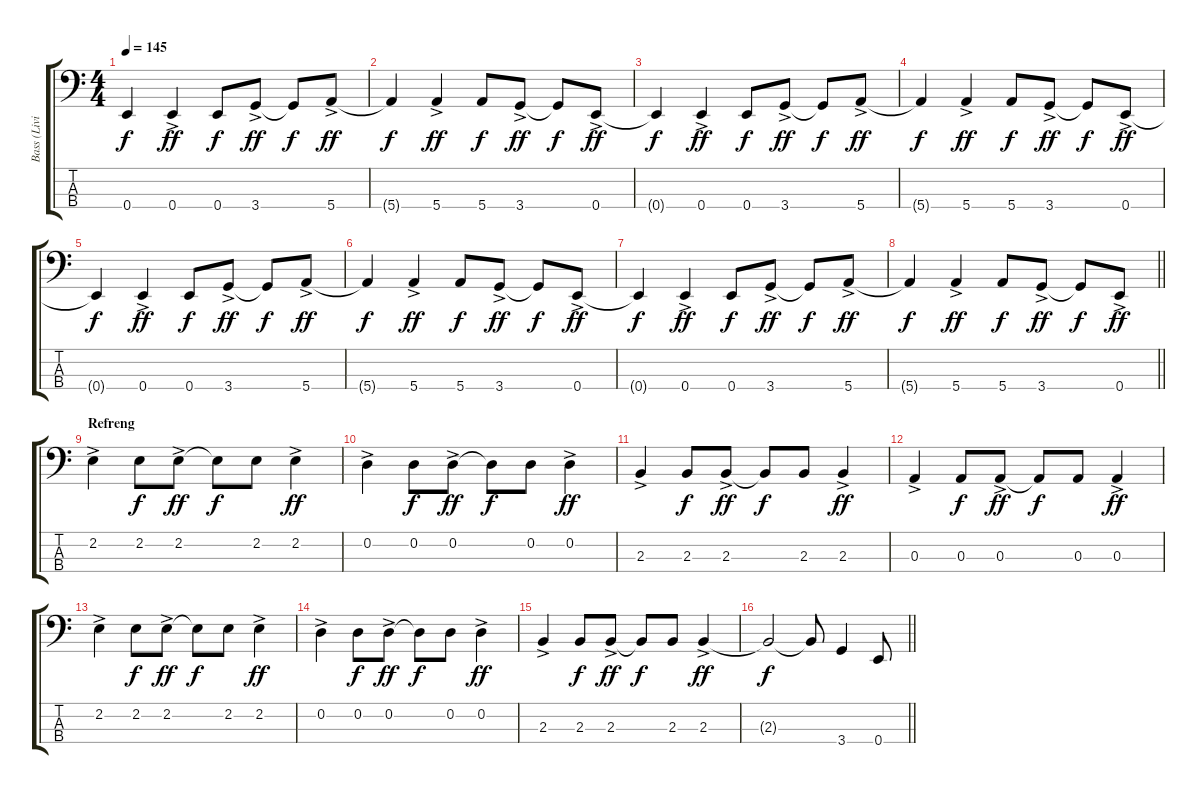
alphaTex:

\track ("Bass (Livio)" "Bass (Livi") {instrument electricbasspick}
\staff {score tabs}
\tuning (G2 D2 A1 E1) {hide}
\ts (4 4)
\tempo 145
\clef f4
\ks c
0.4{t}.4{dy f} 0.4{ac}.4{dy ff} 0.4.8{dy f} 3.4{ac}.8{dy ff} 3.4{t}.8{dy f} 5.4{ac}.8{dy ff} |
5.4{t}.4{dy f} 5.4{ac}.4{dy ff} 5.4.8{dy f} 3.4{ac}.8{dy ff} 3.4{t}.8{dy f} 0.4{ac}.8{dy ff} |
0.4{t}.4{dy f} 0.4{ac}.4{dy ff} 0.4.8{dy f} 3.4{ac}.8{dy ff} 3.4{t}.8{dy f} 5.4{ac}.8{dy ff} |
5.4{t}.4{dy f} 5.4{ac}.4{dy ff} 5.4.8{dy f} 3.4{ac}.8{dy ff} 3.4{t}.8{dy f} 0.4{ac}.8{dy ff} |
0.4{t}.4{dy f} 0.4{ac}.4{dy ff} 0.4.8{dy f} 3.4{ac}.8{dy ff} 3.4{t}.8{dy f} 5.4{ac}.8{dy ff} |
5.4{t}.4{dy f} 5.4{ac}.4{dy ff} 5.4.8{dy f} 3.4{ac}.8{dy ff} 3.4{t}.8{dy f} 0.4{ac}.8{dy ff} |
0.4{t}.4{dy f} 0.4{ac}.4{dy ff} 0.4.8{dy f} 3.4{ac}.8{dy ff} 3.4{t}.8{dy f} 5.4{ac}.8{dy ff} |
\barLineRight lightlight
5.4{t}.4{dy f} 5.4{ac}.4{dy ff} 5.4.8{dy f} 3.4{ac}.8{dy ff} 3.4{t}.8{dy f} 0.4{ac}.8{dy ff} |
\section ("" "Refreng")
2.2{ac}.4 2.2.8{dy f} 2.2{ac}.8{dy ff} 2.2{t}.8{dy f} 2.2.8 2.2{ac}.4{dy ff} |
0.2{ac}.4 0.2.8{dy f} 0.2{ac}.8{dy ff} 0.2{t}.8{dy f} 0.2.8 0.2{ac}.4{dy ff} |
2.3{ac}.4 2.3.8{dy f} 2.3{ac}.8{dy ff} 2.3{t}.8{dy f} 2.3.8 2.3{ac}.4{dy ff} |
0.3{ac}.4 0.3.8{dy f} 0.3{ac}.8{dy ff} 0.3{t}.8{dy f} 0.3.8 0.3{ac}.4{dy ff} |
2.2{ac}.4 2.2.8{dy f} 2.2{ac}.8{dy ff} 2.2{t}.8{dy f} 2.2.8 2.2{ac}.4{dy ff} |
0.2{ac}.4 0.2.8{dy f} 0.2{ac}.8{dy ff} 0.2{t}.8{dy f} 0.2.8 0.2{ac}.4{dy ff} |
2.3{ac}.4 2.3.8{dy f} 2.3{ac}.8{dy ff} 2.3{t}.8{dy f} 2.3.8 2.3{ac}.4{dy ff} |
\barLineRight lightlight
2.3{t}.2{dy f} 2.3{t}.8 3.4.4 0.4.8
